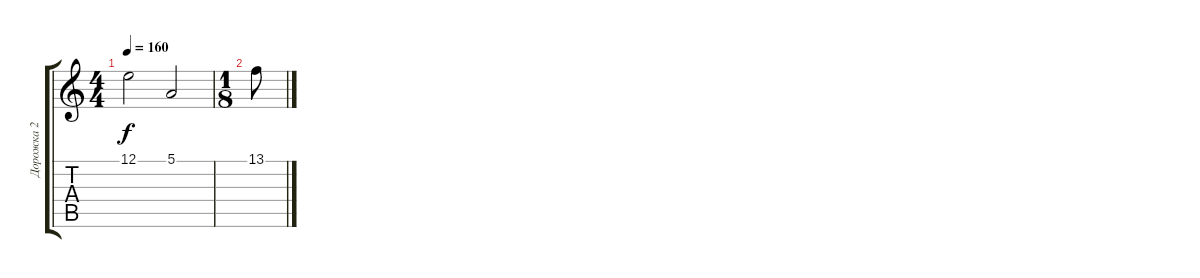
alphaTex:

\track ("Дорожка 2" "Дорожка 2") {instrument fx5brightness}
\staff {score tabs}
\tuning (E4 B3 G3 D3 A2 E2) {hide}
\ts (4 4)
\tempo 160
\clef g2
\ks c
12.1.2{dy f} 5.1.2 |
\ts (1 8)
13.1.8
